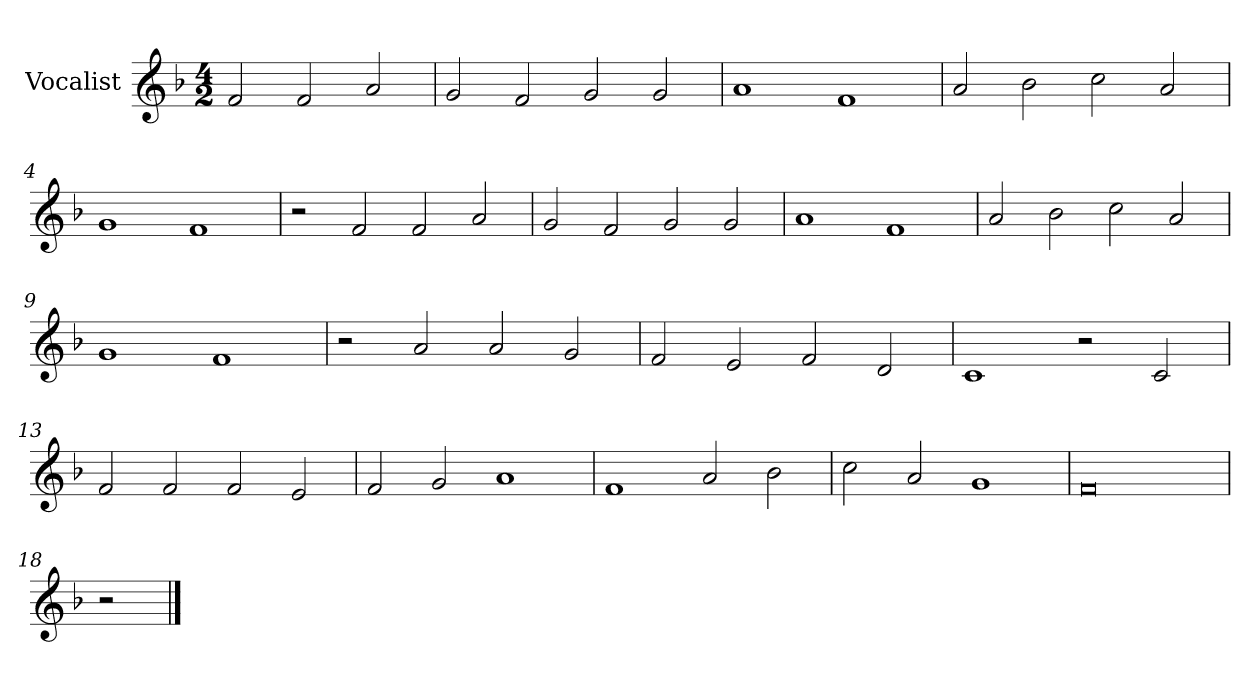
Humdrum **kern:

**kern
*part1
*staff1
*I"Vocalist
*k[b-]
*F:
*M4/2
=
2f
2f
2a
=1
2g
2f
2g
2g
=2
1a
1f
=3
2a
2b-
2cc
2a
=4
1g
1f
=5
2r
2f
2f
2a
=6
2g
2f
2g
2g
=7
1a
1f
=8
2a
2b-
2cc
2a
=9
1g
1f
=10
2r
2a
2a
2g
=11
2f
2e
2f
2d
=12
1c
2r
2c
=13
2f
2f
2f
2e
=14
2f
2g
1a
=15
1f
2a
2b-
=16
2cc
2a
1g
=17
0f
=18
2r
==
*-
